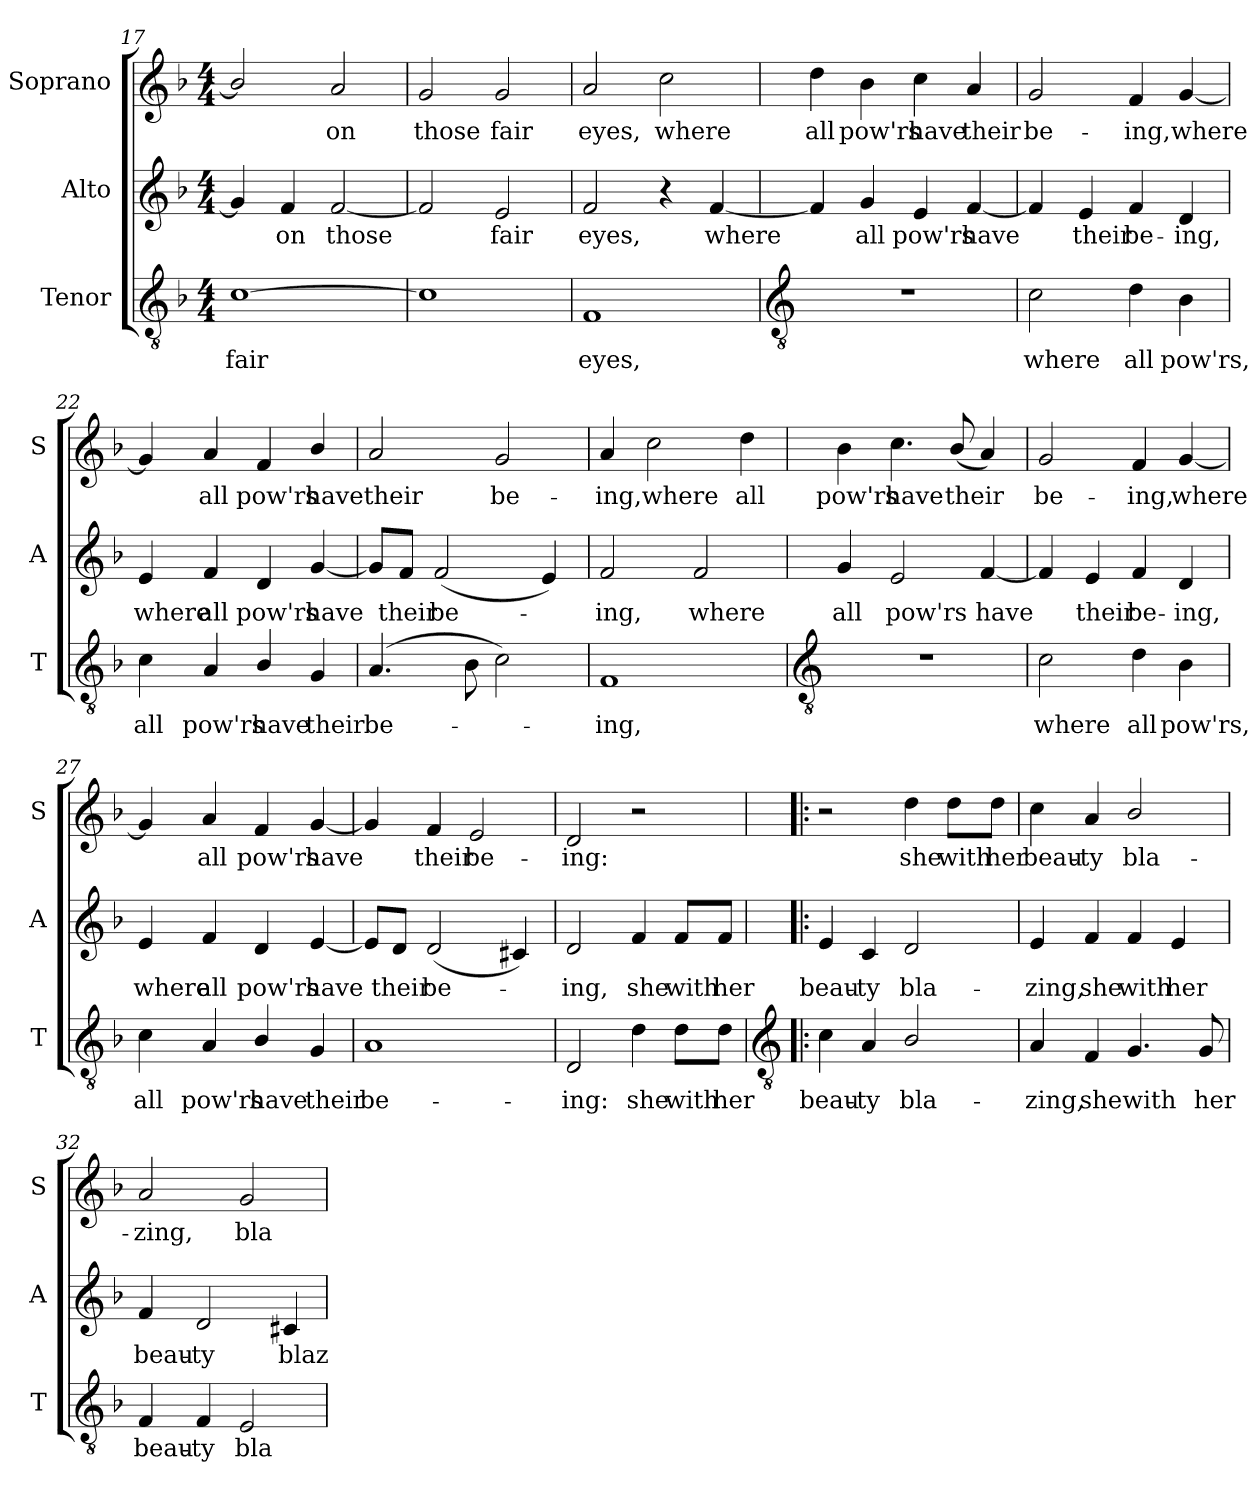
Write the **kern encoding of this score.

**kern	**text	**kern	**text	**kern	**text
*part3	*part3	*part2	*part2	*part1	*part1
*staff3	*staff3	*staff2	*staff2	*staff1	*staff1
*I"Tenor	*	*I"Alto	*	*I"Soprano	*
*I'T	*	*I'A	*	*I'S	*
*clefGv2	*	*clefG2	*	*clefG2	*
*k[b-]	*	*k[b-]	*	*k[b-]	*
*F:	*	*F:	*	*F:	*
*M4/4	*	*M4/4	*	*M4/4	*
=17	=17	=17	=17	=17	=17
!	!LO:LY:b	!	!	!	!
[1c	fair	4g]	.	2b-/]	.
!	!	!	!LO:LY:b	!	!
.	.	4f	on	.	.
!	!	!	!LO:LY:b	!	!LO:LY:b
.	.	[2f	those	2a	on
=18	=18	=18	=18	=18	=18
!	!	!	!	!	!LO:LY:b
1c]	.	2f]	.	2g	those
!	!	!	!LO:LY:b	!	!LO:LY:b
.	.	2e	fair	2g	fair
=19	=19	=19	=19	=19	=19
!	!LO:LY:b	!	!LO:LY:b	!	!LO:LY:b
1F	eyes,	2f	eyes,	2a	eyes,
!	!	!	!	!	!LO:LY:b
.	.	4r	.	2cc	where
!	!	!	!LO:LY:b	!	!
.	.	[4f	where	.	.
!!LO:LB:g=z
=20	=20	=20	=20	=20	=20
*clefGv2	*	*	*	*	*
!	!	!	!	!	!LO:LY:b
1r	.	4f]	.	4dd	all
!	!	!	!LO:LY:b	!	!LO:LY:b
.	.	4g	all	4b-	pow'rs
!	!	!	!LO:LY:b	!	!LO:LY:b
.	.	4e	pow'rs	4cc	have
!	!	!	!LO:LY:b	!	!LO:LY:b
.	.	[4f	have	4a	their
=21	=21	=21	=21	=21	=21
!	!LO:LY:b	!	!	!	!LO:LY:b
2c	where	4f]	.	2g	be-
!	!	!	!LO:LY:b	!	!
.	.	4e	their	.	.
!	!LO:LY:b	!	!LO:LY:b	!	!LO:LY:b
4d	all	4f	be-	4f	-ing,
!	!LO:LY:b	!	!LO:LY:b	!	!LO:LY:b
4B-	pow'rs,	4d	-ing,	[4g	where
=22	=22	=22	=22	=22	=22
!	!LO:LY:b	!	!LO:LY:b	!	!
4c	all	4e	where	4g]	.
!	!LO:LY:b	!	!LO:LY:b	!	!LO:LY:b
4A	pow'rs	4f	all	4a	all
!	!LO:LY:b	!	!LO:LY:b	!	!LO:LY:b
4B-/	have	4d	pow'rs	4f	pow'rs
!	!LO:LY:b	!	!LO:LY:b	!	!LO:LY:b
4G	their	[4g	have	4b-/	have
=23	=23	=23	=23	=23	=23
!	!LO:LY:b	!	!	!	!LO:LY:b
(>4.A	be-	8g/L]	.	2a	their
!	!	!	!LO:LY:b	!	!
.	.	8f/J	their	.	.
!	!	!	!LO:LY:b	!	!
.	.	(<2f	be-	.	.
8B-	.	.	.	.	.
!	!	!	!	!	!LO:LY:b
2c)	.	.	.	2g	be-
.	.	4e)	.	.	.
=24	=24	=24	=24	=24	=24
!	!LO:LY:b	!	!LO:LY:b	!	!LO:LY:b
1F	ing,	2f	ing,	4a	-ing,
!	!	!	!	!	!LO:LY:b
.	.	.	.	2cc	where
!	!	!	!LO:LY:b	!	!
.	.	2f	where	.	.
!	!	!	!	!	!LO:LY:b
.	.	.	.	4dd	all
!!LO:LB:g=z
=25	=25	=25	=25	=25	=25
*clefGv2	*	*	*	*	*
!	!	!	!LO:LY:b	!	!LO:LY:b
1r	.	4g	all	4b-	pow'rs
!	!	!	!LO:LY:b	!	!LO:LY:b
.	.	2e	pow'rs	4.cc	have
!	!	!	!	!	!LO:LY:b
.	.	.	.	(<8b-/	their
!	!	!	!LO:LY:b	!	!
.	.	[4f	have	4a)	.
=26	=26	=26	=26	=26	=26
!	!LO:LY:b	!	!	!	!LO:LY:b
2c	where	4f]	.	2g	be-
!	!	!	!LO:LY:b	!	!
.	.	4e	their	.	.
!	!LO:LY:b	!	!LO:LY:b	!	!LO:LY:b
4d	all	4f	be-	4f	-ing,
!	!LO:LY:b	!	!LO:LY:b	!	!LO:LY:b
4B-	pow'rs,	4d	-ing,	[4g	where
=27	=27	=27	=27	=27	=27
!	!LO:LY:b	!	!LO:LY:b	!	!
4c	all	4e	where	4g]	.
!	!LO:LY:b	!	!LO:LY:b	!	!LO:LY:b
4A	pow'rs	4f	all	4a	all
!	!LO:LY:b	!	!LO:LY:b	!	!LO:LY:b
4B-/	have	4d	pow'rs	4f	pow'rs
!	!LO:LY:b	!	!LO:LY:b	!	!LO:LY:b
4G	their	[4e	have	[4g	have
=28	=28	=28	=28	=28	=28
!	!LO:LY:b	!	!	!	!
1A	be-	8e/L]	.	4g]	.
!	!	!	!LO:LY:b	!	!
.	.	8d/J	their	.	.
!	!	!	!LO:LY:b	!	!LO:LY:b
.	.	(<2d	be-	4f	their
!	!	!	!	!	!LO:LY:b
.	.	.	.	2e	be-
.	.	4c#X)	.	.	.
=29	=29	=29	=29	=29	=29
!	!LO:LY:b	!	!LO:LY:b	!	!LO:LY:b
2D	-ing:	2d	ing,	2d	-ing:
!	!LO:LY:b	!	!LO:LY:b	!	!
4d	she	4f	she	2r	.
!	!LO:LY:b	!	!LO:LY:b	!	!
8d\L	with	8f/L	with	.	.
!	!LO:LY:b	!	!LO:LY:b	!	!
8d\J	her	8f/J	her	.	.
!!LO:LB:g=z
=30!|:	=30!|:	=30!|:	=30!|:	=30!|:	=30!|:
*clefGv2	*	*	*	*	*
!	!LO:LY:b	!	!LO:LY:b	!	!
4c	beau-	4e	beau-	2r	.
!	!LO:LY:b	!	!LO:LY:b	!	!
4A	-ty	4c	-ty	.	.
!	!LO:LY:b	!	!LO:LY:b	!	!LO:LY:b
2B-/	bla-	2d	bla-	4dd	she
!	!	!	!	!	!LO:LY:b
.	.	.	.	8dd\L	with
!	!	!	!	!	!LO:LY:b
.	.	.	.	8dd\J	her
=31	=31	=31	=31	=31	=31
!	!LO:LY:b	!	!LO:LY:b	!	!LO:LY:b
4A	-zing,	4e	-zing,	4cc	beau-
!	!LO:LY:b	!	!LO:LY:b	!	!LO:LY:b
4F	she	4f	she	4a	-ty
!	!LO:LY:b	!	!LO:LY:b	!	!LO:LY:b
4.G	with	4f	with	2b-/	bla-
!	!	!	!LO:LY:b	!	!
.	.	4e	her	.	.
!	!LO:LY:b	!	!	!	!
8G	her	.	.	.	.
=32	=32	=32	=32	=32	=32
!	!LO:LY:b	!	!LO:LY:b	!	!LO:LY:b
4F	beau-	4f	beau-	2a	-zing,
!	!LO:LY:b	!	!LO:LY:b	!	!
4F	-ty	2d	-ty	.	.
!	!LO:LY:b	!	!	!	!LO:LY:b
2E	bla-	.	.	2g	bla-
!	!	!	!LO:LY:b	!	!
.	.	4c#X	blaz-	.	.
=	=	=	=	=	=
*-	*-	*-	*-	*-	*-
